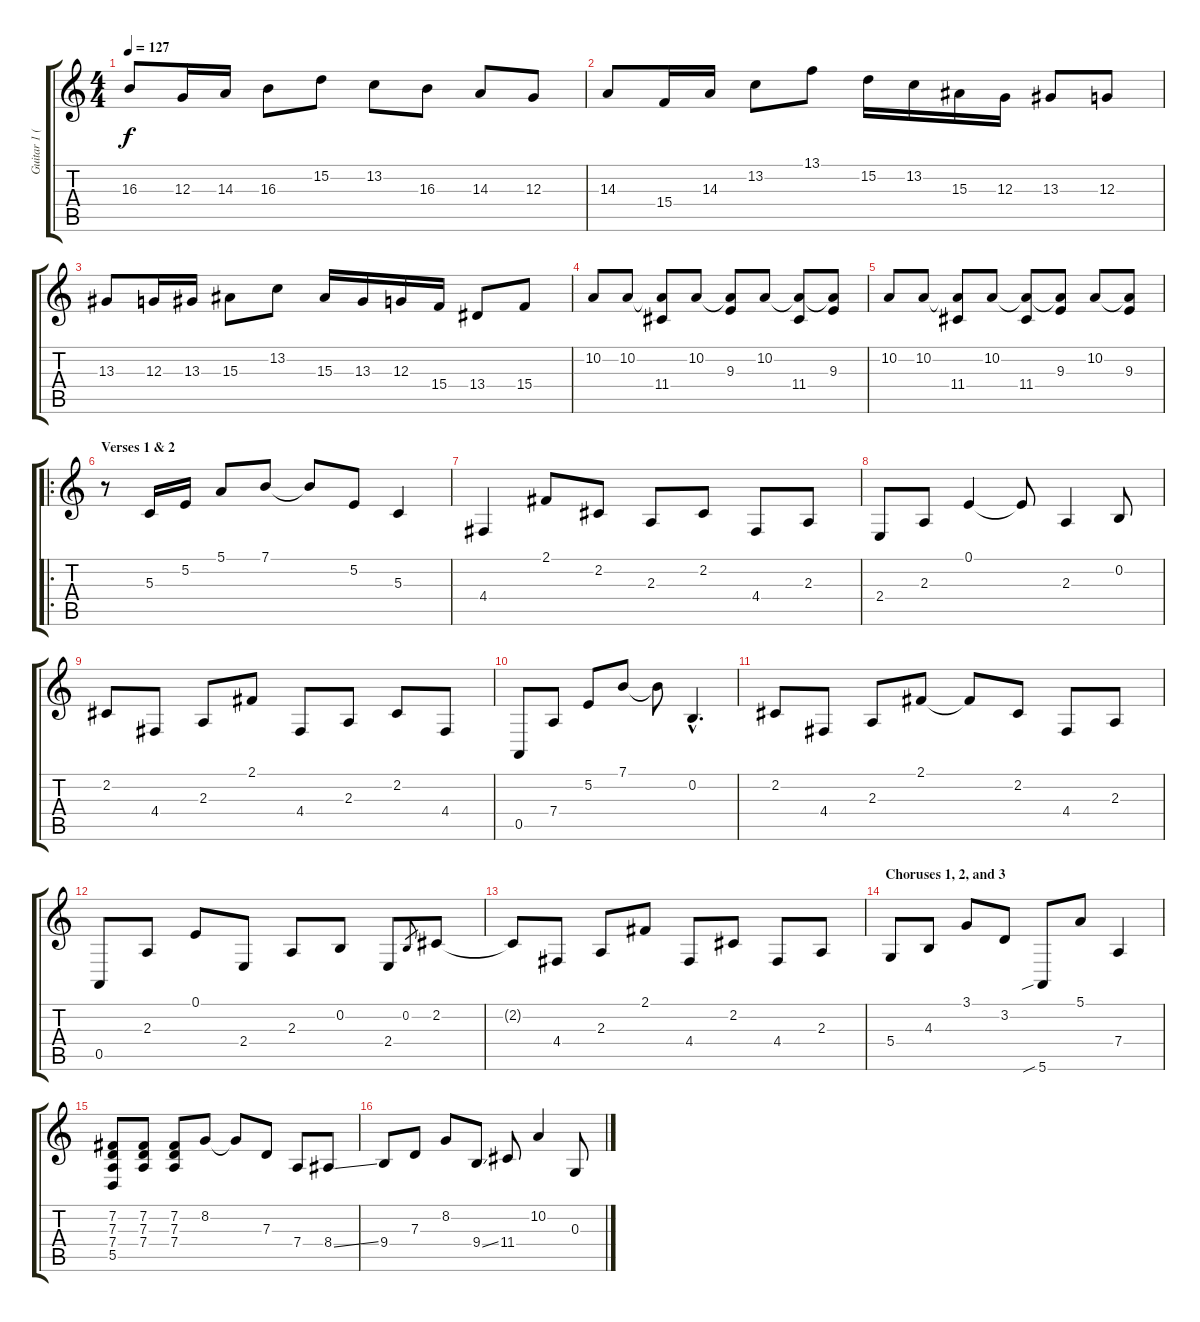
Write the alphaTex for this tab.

\track ("Guitar 1 (Organ arr. for Guitar)" "Guitar 1 (") {instrument drawbarorgan}
\staff {score tabs}
\tuning (E4 B3 G3 D3 A2 E2) {hide}
\ts (4 4)
\tempo 127
\clef g2
\ks c
16.3.8{dy f instrument drawbarorgan} 12.3.16 14.3.16 16.3.8 15.2.8 13.2.8 16.3.8 14.3.8 12.3.8 |
14.3.8 15.4.16 14.3.16 13.2.8 13.1.8 15.2.16 13.2.16 15.3.16 12.3.16 13.3.8 12.3.8 |
13.3.8 12.3.16 13.3.16 15.3.8 13.2.8 15.3.16 13.3.16 12.3.16 15.4.16 13.4.8 15.4.8 |
10.2.8 10.2.8 (10.2{t} 11.4).8 10.2.8 (10.2{t} 9.3).8 10.2.8 (10.2{t} 11.4).8 (10.2{t} 9.3).8 |
10.2.8 10.2.8 (10.2{t} 11.4).8 10.2.8 (10.2{t} 11.4).8 (10.2{t} 9.3).8 10.2.8 (10.2{t} 9.3).8 |
\ro
\section ("" "Verses 1 & 2")
r.8 5.3.16 5.2.16 5.1.8 7.1.8 7.1{t}.8 5.2.8 5.3.4 |
4.4.4 2.1.8 2.2.8 2.3.8 2.2.8 4.4.8 2.3.8 |
2.4.8 2.3.8 0.1.4 0.1{t}.8 2.3.4 0.2.8 |
2.2.8 4.4.8 2.3.8 2.1.8 4.4.8 2.3.8 2.2.8 4.4.8 |
0.5.8 7.4.8 5.2.8 7.1.8 7.1{t}.8 0.2{hac}.4{d} |
2.2.8 4.4.8 2.3.8 2.1.8 2.1{t}.8 2.2.8 4.4.8 2.3.8 |
0.5.8 2.3.8 0.1.8 2.4.8 2.3.8 0.2.8 2.4.8 0.2.8{gr} 2.2.8 |
2.2{t}.8 4.4.8 2.3.8 2.1.8 4.4.8 2.2.8 4.4.8 2.3.8 |
\section ("" "Choruses 1, 2, and 3")
5.4.8 4.3.8 3.1.8 3.2.8 5.6{sib}.8 5.1.8 7.4.4 |
(7.2 7.3 7.4 5.5).8 (7.2 7.3 7.4).8 (7.2 7.3 7.4).8 8.2.8 8.2{t}.8 7.3.8 7.4.8 8.4{ss}.8 |
9.4.8 7.3.8 8.2.8 9.4{ss}.8 11.4.8 10.2.4 0.3.8
